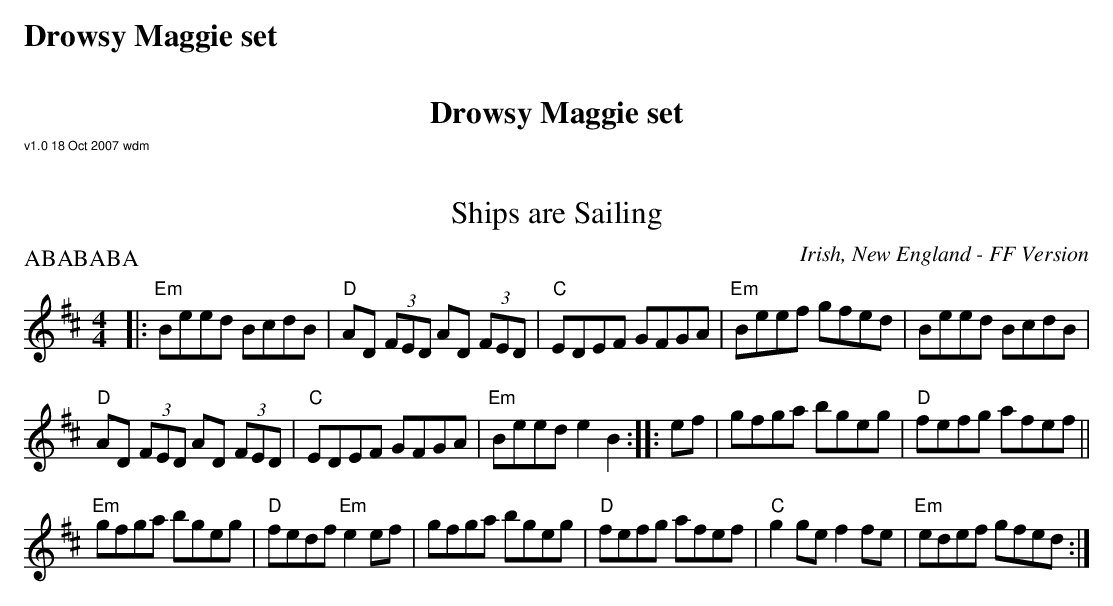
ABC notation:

X:1
T: Ships are Sailing
O: Irish, New England - FF Version
M:4/4
L:1/8
P: ABABABA
K: Edor
 |: "Em"Beed BcdB | "D"AD (3FED AD (3FED | "C"EDEF GFGA | "Em"Beef gfed | Beed BcdB |
"D"AD (3FED AD (3FED | "C"EDEF GFGA | "Em"Beed e2B2 :| \
 |: ef | \
gfga bgeg | "D"fefg afef ||
"Em"gfga bgeg | "D"fedf "Em"e2ef | gfga bgeg | "D"fefg afef | "C"g2ge f2fe | "Em"edef gfed :|
